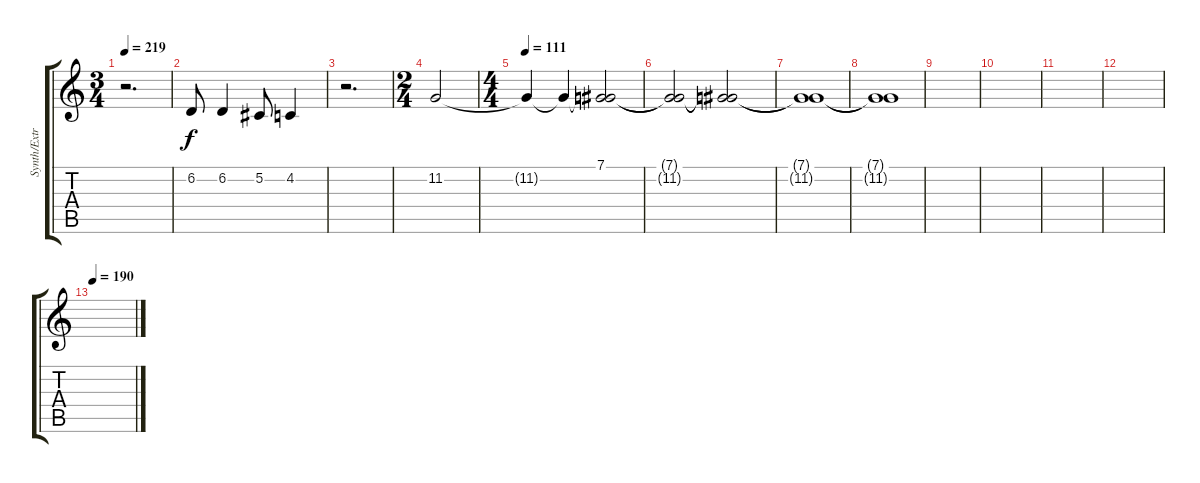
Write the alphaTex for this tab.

\track ("Synth/Extra Guitar II/Vocals" "Synth/Extr") {instrument lead2sawtooth}
\staff {score tabs}
\tuning (Db4 Ab3 E3 B2 Gb2 Db2) {hide}
\ts (3 4)
\tempo 219
\clef g2
\ks c
r.2{d dy f} |
6.2.8{volume 12 balance 2} 6.2.4{balance 8} 5.2.8 4.2.4 |
r.2{d} |
\ts (2 4)
11.2.2{balance 8} |
\ts (4 4)
\tempo 111
11.2{t}.4{volume 8} 11.2{t}.4 (7.1 11.2{t}).2 |
(7.1{t} 11.2{t}).2 (7.1{t} 11.2{t}).2 |
(7.1{t} 11.2{t}).1 |
(7.1{t} 11.2{t}).1 |
|
|
|
|
\tempo 190
